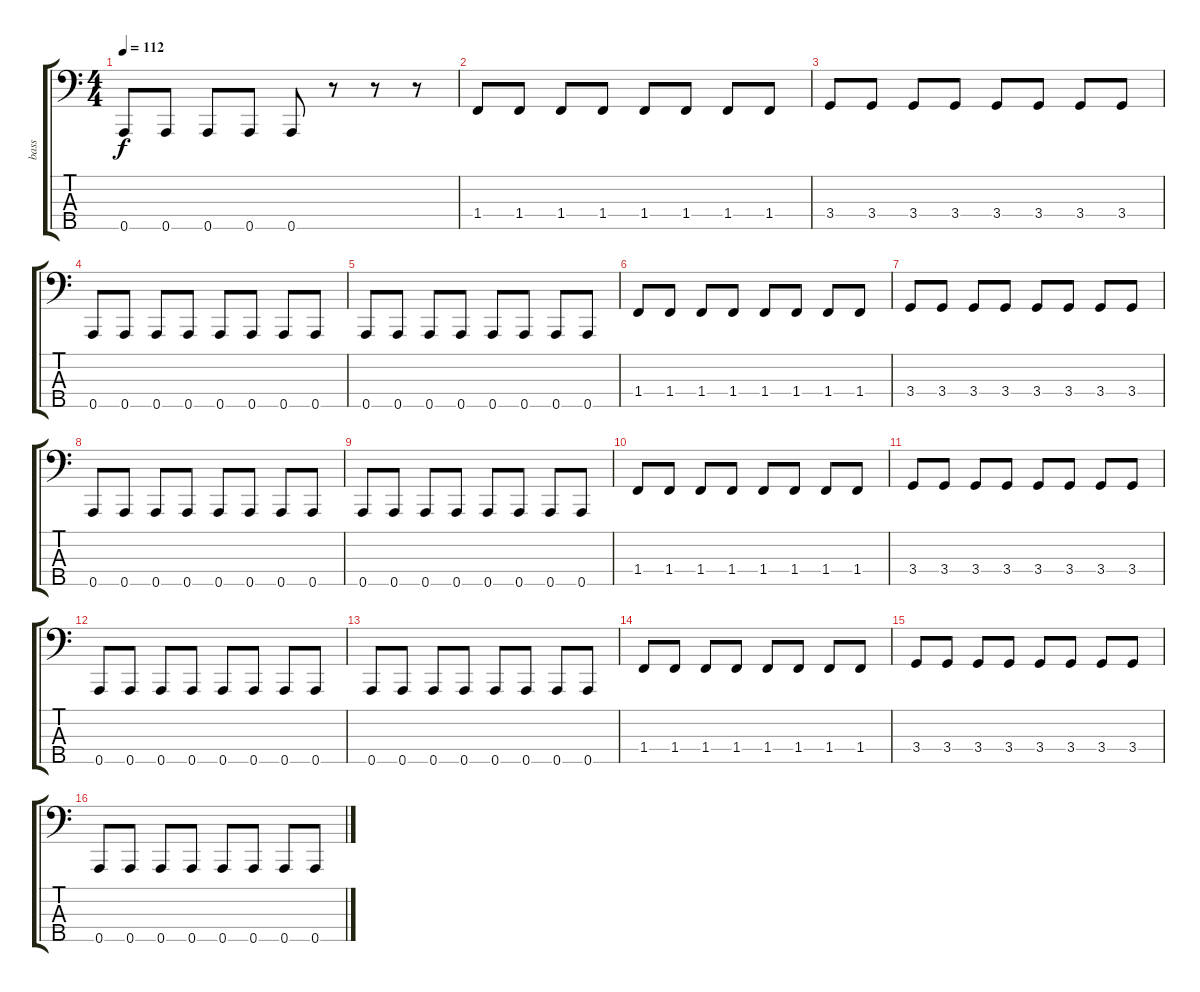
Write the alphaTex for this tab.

\track ("bass" "bass") {instrument electricbasspick}
\staff {score tabs}
\tuning (G2 D2 A1 E1 A0) {hide}
\ts (4 4)
\tempo 112
\clef f4
\ks c
0.5.8{dy f} 0.5.8 0.5.8 0.5.8 0.5.8 r.8 r.8 r.8 |
1.4.8 1.4.8 1.4.8 1.4.8 1.4.8 1.4.8 1.4.8 1.4.8 |
3.4.8 3.4.8 3.4.8 3.4.8 3.4.8 3.4.8 3.4.8 3.4.8 |
0.5.8 0.5.8 0.5.8 0.5.8 0.5.8 0.5.8 0.5.8 0.5.8 |
0.5.8 0.5.8 0.5.8 0.5.8 0.5.8 0.5.8 0.5.8 0.5.8 |
1.4.8 1.4.8 1.4.8 1.4.8 1.4.8 1.4.8 1.4.8 1.4.8 |
3.4.8 3.4.8 3.4.8 3.4.8 3.4.8 3.4.8 3.4.8 3.4.8 |
0.5.8 0.5.8 0.5.8 0.5.8 0.5.8 0.5.8 0.5.8 0.5.8 |
0.5.8 0.5.8 0.5.8 0.5.8 0.5.8 0.5.8 0.5.8 0.5.8 |
1.4.8 1.4.8 1.4.8 1.4.8 1.4.8 1.4.8 1.4.8 1.4.8 |
3.4.8 3.4.8 3.4.8 3.4.8 3.4.8 3.4.8 3.4.8 3.4.8 |
0.5.8 0.5.8 0.5.8 0.5.8 0.5.8 0.5.8 0.5.8 0.5.8 |
0.5.8 0.5.8 0.5.8 0.5.8 0.5.8 0.5.8 0.5.8 0.5.8 |
1.4.8 1.4.8 1.4.8 1.4.8 1.4.8 1.4.8 1.4.8 1.4.8 |
3.4.8 3.4.8 3.4.8 3.4.8 3.4.8 3.4.8 3.4.8 3.4.8 |
0.5.8 0.5.8 0.5.8 0.5.8 0.5.8 0.5.8 0.5.8 0.5.8
